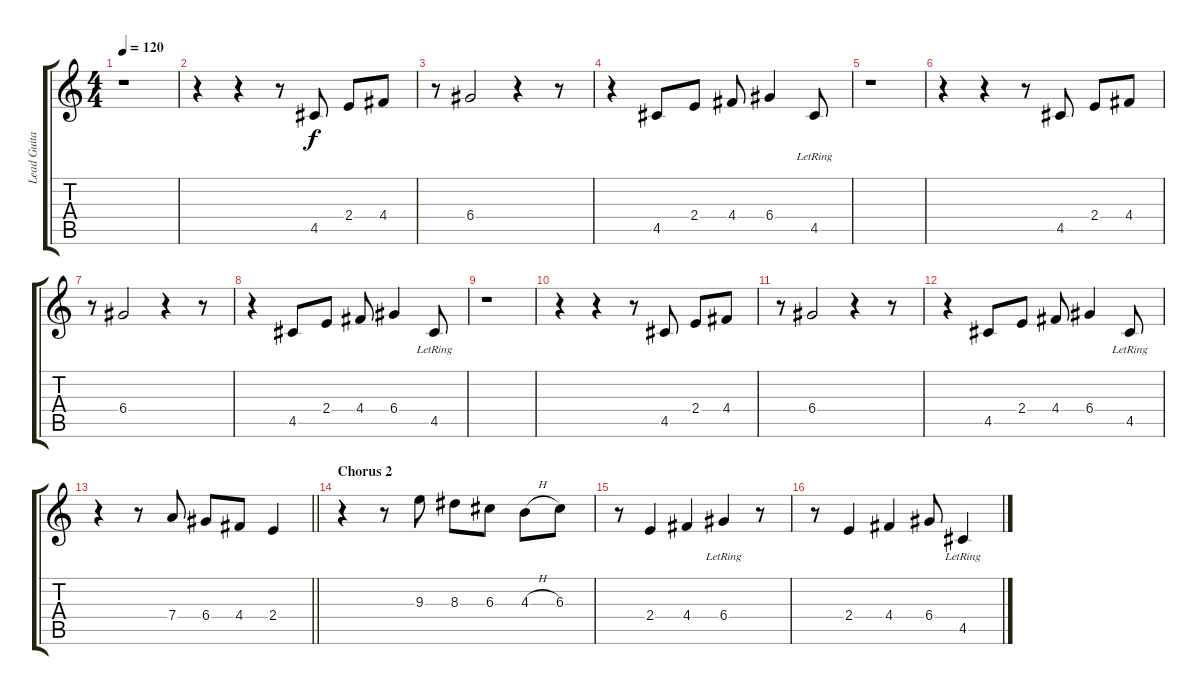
\track ("Lead Guitar" "Lead Guita") {instrument acousticguitarsteel}
\staff {score tabs}
\tuning (E4 B3 G3 D3 A2 E2) {hide}
\ts (4 4)
\tempo 120
\clef g2
\ks c
r.1{dy f} |
r.4 r.4 r.8 4.5.8 2.4.8 4.4.8 |
r.8 6.4.2 r.4 r.8 |
r.4 4.5.8 2.4.8 4.4.8 6.4.4 4.5{lr}.8 |
r.1 |
r.4 r.4 r.8 4.5.8 2.4.8 4.4.8 |
r.8 6.4.2 r.4 r.8 |
r.4 4.5.8 2.4.8 4.4.8 6.4.4 4.5{lr}.8 |
r.1 |
r.4 r.4 r.8 4.5.8 2.4.8 4.4.8 |
r.8 6.4.2 r.4 r.8 |
r.4 4.5.8 2.4.8 4.4.8 6.4.4 4.5{lr}.8 |
\barLineRight lightlight
r.4 r.8 7.4.8 6.4.8 4.4.8 2.4.4 |
\section ("" "Chorus 2")
r.4 r.8 9.3.8 8.3.8 6.3.8 4.3{h}.8 6.3.8 |
r.8 2.4.4 4.4.4 6.4{lr}.4 r.8 |
r.8 2.4.4 4.4.4 6.4.8 4.5{lr}.4
